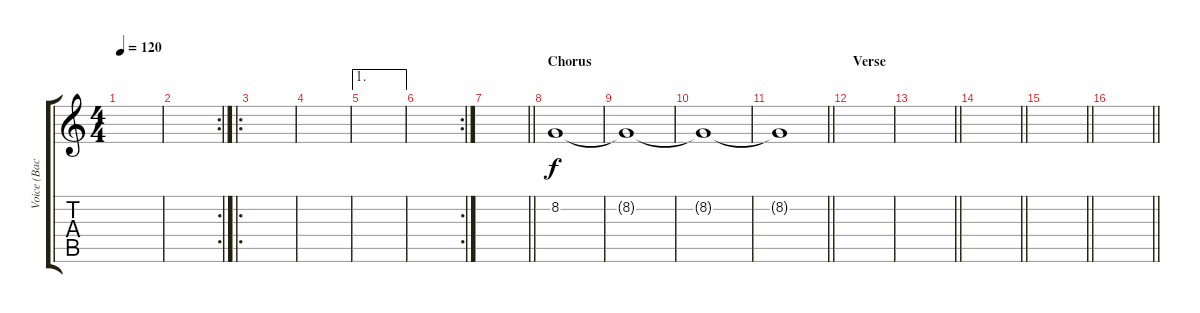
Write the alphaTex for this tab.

\track ("Voice (Background/Echoes)" "Voice (Bac") {instrument lead2sawtooth}
\staff {score tabs}
\tuning (E4 B3 G3 D3 A2 E2) {hide}
\ts (4 4)
\tempo 120
\clef g2
\ks c
|
\rc 2
|
\ro
|
|
\ae 1
|
\rc 2
|
\barLineRight lightlight
|
\section ("" "Chorus")
8.2.1{dy f volume 13} |
8.2{t}.1 |
8.2{t}.1 |
\barLineRight lightlight
8.2{t}.1 |
\section ("" "Verse")
|
\barLineRight lightlight
|
\barLineRight lightlight
|
\barLineRight lightlight
|
\barLineRight lightlight
